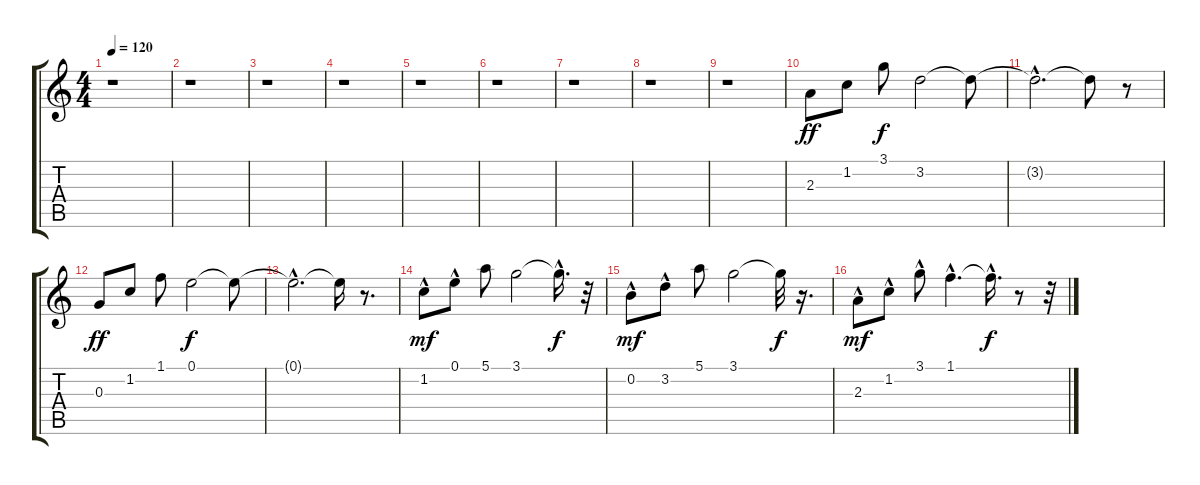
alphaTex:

\track "" {instrument acousticguitarsteel}
\staff {score tabs}
\tuning (E4 B3 G3 D3 A2 E2) {hide}
\ts (4 4)
\tempo 120
\tempo 113
\tempo 120
\clef g2
\ks c
r.1{dy ff instrument acousticguitarsteel} |
r.1 |
r.1 |
r.1 |
r.1 |
r.1 |
r.1 |
r.1 |
r.1 |
2.3.8 1.2.8 3.1.8{dy f} 3.2.2 3.2{t}.8 |
3.2{hac t}.2{d} 3.2{t}.8 r.8 |
0.3.8{dy ff} 1.2.8 1.1.8 0.1.2{dy f} 0.1{t}.8 |
0.1{hac t}.2{d} 0.1{t}.16 r.8{d} |
1.2{hac}.8{dy mf} 0.1{hac}.8 5.1.8 3.1.2 3.1{hac t}.16{d dy f} r.32 |
0.2{hac}.8{dy mf} 3.2{hac}.8 5.1.8 3.1.2 3.1{t}.32{dy f} r.16{d} |
2.3{hac}.8{dy mf} 1.2{hac}.8 3.1{hac}.8 1.1{hac}.4{d} 1.1{hac t}.16{d dy f} r.8 r.32
